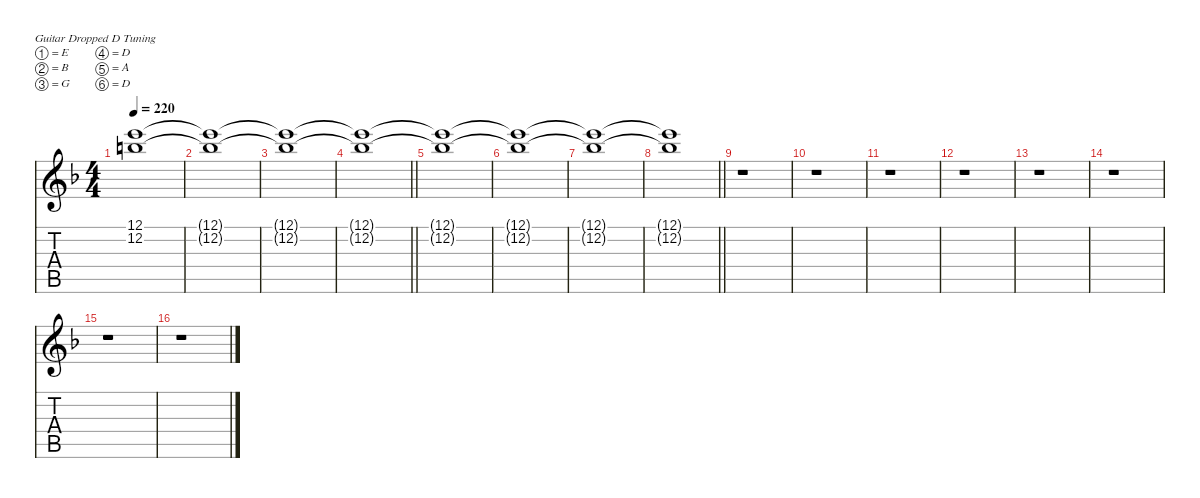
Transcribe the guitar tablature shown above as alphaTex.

\hideDynamics
\bracketExtendMode nobrackets
\singleTrackTrackNamePolicy hidden
\multiTrackTrackNamePolicy hidden
\firstSystemTrackNameMode fullname
\firstSystemTrackNameOrientation horizontal
\otherSystemsTrackNameOrientation horizontal
\track ("Lead guitar" "E-Gt") {mute instrument overdrivenguitar}
\staff {score tabs}
\tuning (E4 B3 G3 D3 A2 D2)
\ts (4 4)
\tempo 220
\clef g2
\ks dminor
(12.1{t acc forcenatural} 12.2{t acc forcenatural}).1{dy f beam Down} |
(12.1{t acc forcenatural} 12.2{t acc forcenatural}).1{beam Down} |
(12.1{t acc forcenatural} 12.2{t acc forcenatural}).1{beam Down} |
\barLineRight lightlight
(12.1{t acc forcenatural} 12.2{t acc forcenatural}).1{beam Down} |
(12.1{t acc forcenatural} 12.2{t acc forcenatural}).1{beam Down} |
(12.1{t acc forcenatural} 12.2{t acc forcenatural}).1{beam Down} |
(12.1{t acc forcenatural} 12.2{t acc forcenatural}).1{beam Down} |
\barLineRight lightlight
(12.1{t acc forcenatural} 12.2{t acc forcenatural}).1{beam Down} |
r.1{beam Down} |
r.1{beam Down} |
r.1{beam Down} |
r.1{beam Down} |
r.1{beam Down} |
r.1{beam Down} |
r.1{beam Down} |
r.1{beam Down}
